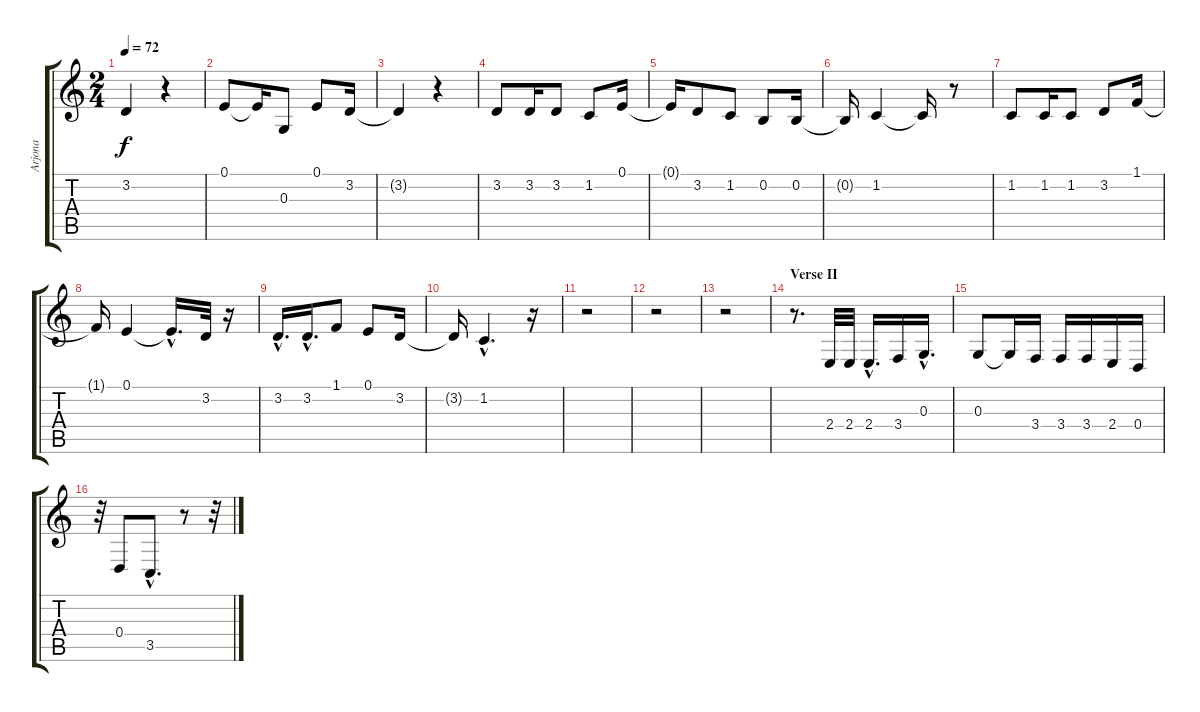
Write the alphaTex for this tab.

\track ("Arjona" "Arjona") {instrument reedorgan}
\staff {score tabs}
\tuning (E4 B3 G3 D3 A2 E2) {hide}
\ts (2 4)
\tempo 72
\clef g2
\ks c
3.2{t}.4{dy f} r.4 |
0.1.8 0.1{t}.16 0.3.8 0.1.8 3.2.16 |
3.2{t}.4 r.4 |
3.2.8 3.2.16 3.2.8 1.2.8 0.1.16 |
0.1{t}.16 3.2.8 1.2.8 0.2.8 0.2.16 |
0.2{t}.16 1.2.4 1.2{t}.16 r.8 |
1.2.8 1.2.16 1.2.8 3.2.8 1.1.16 |
1.1{t}.16 0.1.4 0.1{hac t}.16{d} 3.2.32 r.16 |
3.2{hac}.16{d} 3.2{hac}.16{d} 1.1.8 0.1.8 3.2.16 |
3.2{t}.16 1.2{hac}.4{d} r.16 |
r.2 |
r.2 |
r.2 |
\section ("" "Verse II")
r.8{d} 2.4.32 2.4.32 2.4{hac}.16{d} 3.4.16 0.3{hac}.16{d} |
0.3.8 0.3{t}.16 3.4.16 3.4.16 3.4.16 2.4.16 0.4.16 |
r.32 0.4.8 3.5{hac}.8{d} r.8 r.32
